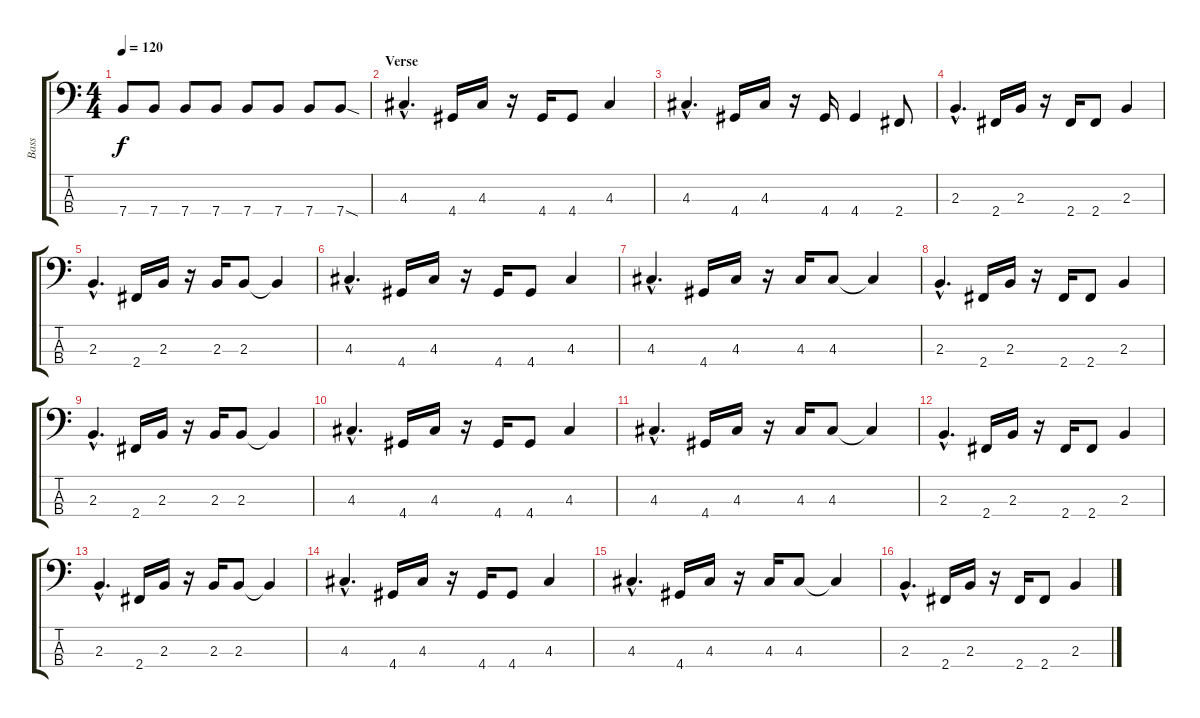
\track ("Bass" "Bass") {instrument electricbassfinger}
\staff {score tabs}
\tuning (G2 D2 A1 E1) {hide}
\ts (4 4)
\tempo 120
\clef f4
\ks c
7.4.8{dy f} 7.4.8 7.4.8 7.4.8 7.4.8 7.4.8 7.4.8 7.4{sod}.8 |
\section ("" "Verse")
4.3{hac}.4{d} 4.4.16 4.3.16 r.16 4.4.16 4.4.8 4.3.4 |
4.3{hac}.4{d} 4.4.16 4.3.16 r.16 4.4.16 4.4.4 2.4.8 |
2.3{hac}.4{d} 2.4.16 2.3.16 r.16 2.4.16 2.4.8 2.3.4 |
2.3{hac}.4{d} 2.4.16 2.3.16 r.16 2.3.16 2.3.8 2.3{t}.4 |
4.3{hac}.4{d} 4.4.16 4.3.16 r.16 4.4.16 4.4.8 4.3.4 |
4.3{hac}.4{d} 4.4.16 4.3.16 r.16 4.3.16 4.3.8 4.3{t}.4 |
2.3{hac}.4{d} 2.4.16 2.3.16 r.16 2.4.16 2.4.8 2.3.4 |
2.3{hac}.4{d} 2.4.16 2.3.16 r.16 2.3.16 2.3.8 2.3{t}.4 |
4.3{hac}.4{d} 4.4.16 4.3.16 r.16 4.4.16 4.4.8 4.3.4 |
4.3{hac}.4{d} 4.4.16 4.3.16 r.16 4.3.16 4.3.8 4.3{t}.4 |
2.3{hac}.4{d} 2.4.16 2.3.16 r.16 2.4.16 2.4.8 2.3.4 |
2.3{hac}.4{d} 2.4.16 2.3.16 r.16 2.3.16 2.3.8 2.3{t}.4 |
4.3{hac}.4{d} 4.4.16 4.3.16 r.16 4.4.16 4.4.8 4.3.4 |
4.3{hac}.4{d} 4.4.16 4.3.16 r.16 4.3.16 4.3.8 4.3{t}.4 |
2.3{hac}.4{d} 2.4.16 2.3.16 r.16 2.4.16 2.4.8 2.3.4
